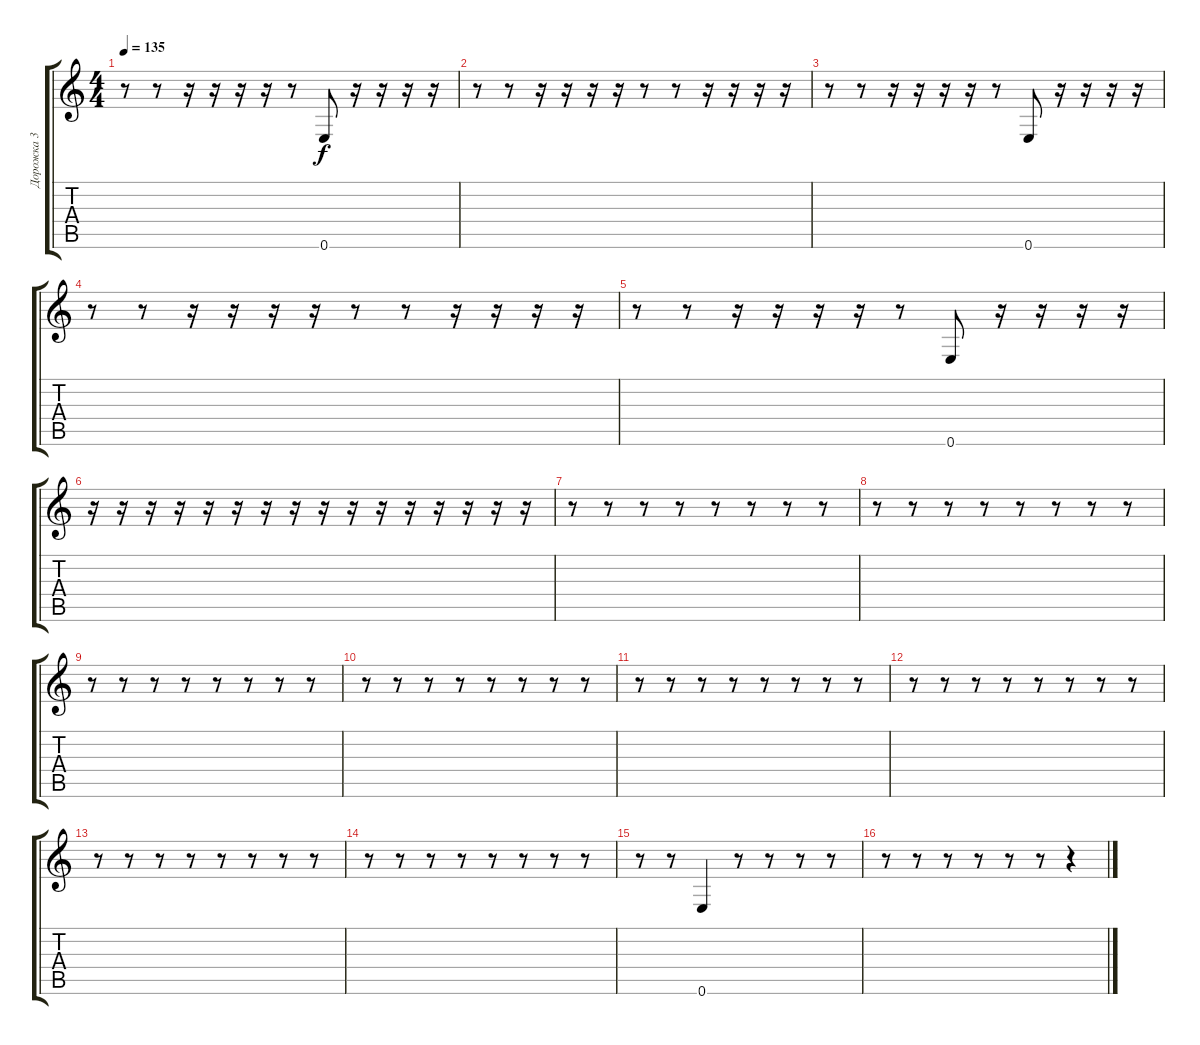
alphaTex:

\track ("Дорожка 3" "Дорожка 3") {instrument electricbasspick}
\staff {score tabs}
\tuning (E4 B3 G3 D3 A2 E2) {hide}
\ts (4 4)
\tempo 135
\clef g2
\ks c
r.8{dy f} r.8 r.16 r.16 r.16 r.16 r.8 0.6.8 r.16 r.16 r.16 r.16 |
r.8 r.8 r.16 r.16 r.16 r.16 r.8 r.8 r.16 r.16 r.16 r.16 |
r.8 r.8 r.16 r.16 r.16 r.16 r.8 0.6.8 r.16 r.16 r.16 r.16 |
r.8 r.8 r.16 r.16 r.16 r.16 r.8 r.8 r.16 r.16 r.16 r.16 |
r.8 r.8 r.16 r.16 r.16 r.16 r.8 0.6.8 r.16 r.16 r.16 r.16 |
r.16 r.16 r.16 r.16 r.16 r.16 r.16 r.16 r.16 r.16 r.16 r.16 r.16 r.16 r.16 r.16 |
r.8 r.8 r.8 r.8 r.8 r.8 r.8 r.8 |
r.8 r.8 r.8 r.8 r.8 r.8 r.8 r.8 |
r.8 r.8 r.8 r.8 r.8 r.8 r.8 r.8 |
r.8 r.8 r.8 r.8 r.8 r.8 r.8 r.8 |
r.8 r.8 r.8 r.8 r.8 r.8 r.8 r.8 |
r.8 r.8 r.8 r.8 r.8 r.8 r.8 r.8 |
r.8 r.8 r.8 r.8 r.8 r.8 r.8 r.8 |
r.8 r.8 r.8 r.8 r.8 r.8 r.8 r.8 |
r.8 r.8 0.6.4 r.8 r.8 r.8 r.8 |
r.8 r.8 r.8 r.8 r.8 r.8 r.4
